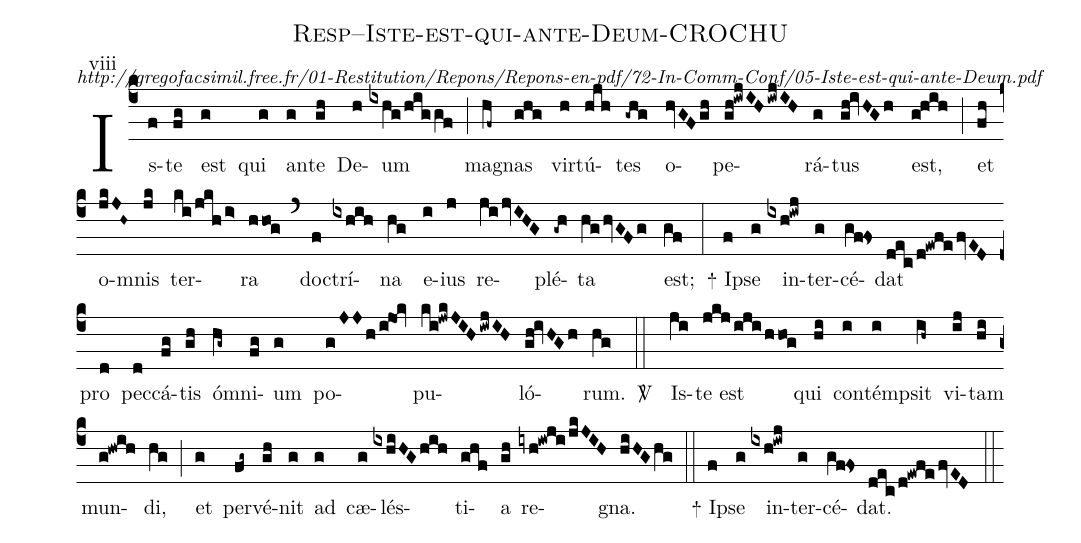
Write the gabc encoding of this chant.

name: Resp--Iste-est-qui-ante-Deum-CROCHU;
commentary: http://gregofacsimil.free.fr/01-Restitution/Repons/Repons-en-pdf/72-In-Comm-Conf/05-Iste-est-qui-ante-Deum.pdf;
annotation: viii;
%%
(c4) Is(f)te(fg) est(g) qui(g) an(g)te(gh) De(h)um(ixhg/higgf) (;) ma(hf~)gnas(ghg) vir(h)tú(hjh)tes(-ghg) o(hvGFgh)pe(gh!iwjIHiwjIH)rá(g)tus(gh!ivHGh) est,(g!hih) (;) et(fh) o(jkJH~)mnis(jk) ter(ki/jkh/i>)ra(hhog) (`) doc(f)trí(ixhih)na(hg) e(i)ius(j) re(ji/jvIHG)plé(-gh)ta(hg/hvGFg) est;(gf) (:) + Ip(f)se(g) in(ixh!iwj)ter(g)cé(gf!fs)dat(dec/d!ewfe/fvED) pro(d) pec(d)cá(fg)tis(gh) óm(hg~)ni(fg)um(g) po(gJJh/i!jok)pu(ki!jwkJIHiwjIH)ló(gh!ivHGh)rum.(hg)
<sp>V/</sp> (::)
Is(ji)te est(jkj/ijihhog) qui(hi) con(i)tém(i)psit(ih~) vi(ij)tam(hi) mun(g!hwih)di,(hg) (;) et(g) per(fg~)vé(gh)nit(g) ad(g) cæ(g)lés(ixhiHGhih)ti(ghf)a(gh) re(iyh!iwji/jkJIH)gna.(hiHGhg) (::)
+ Ip(f)se(g) in(ixh!iwj)ter(g)cé(gf!fs)dat.(dec/d!ewfe/fvED) (::)
